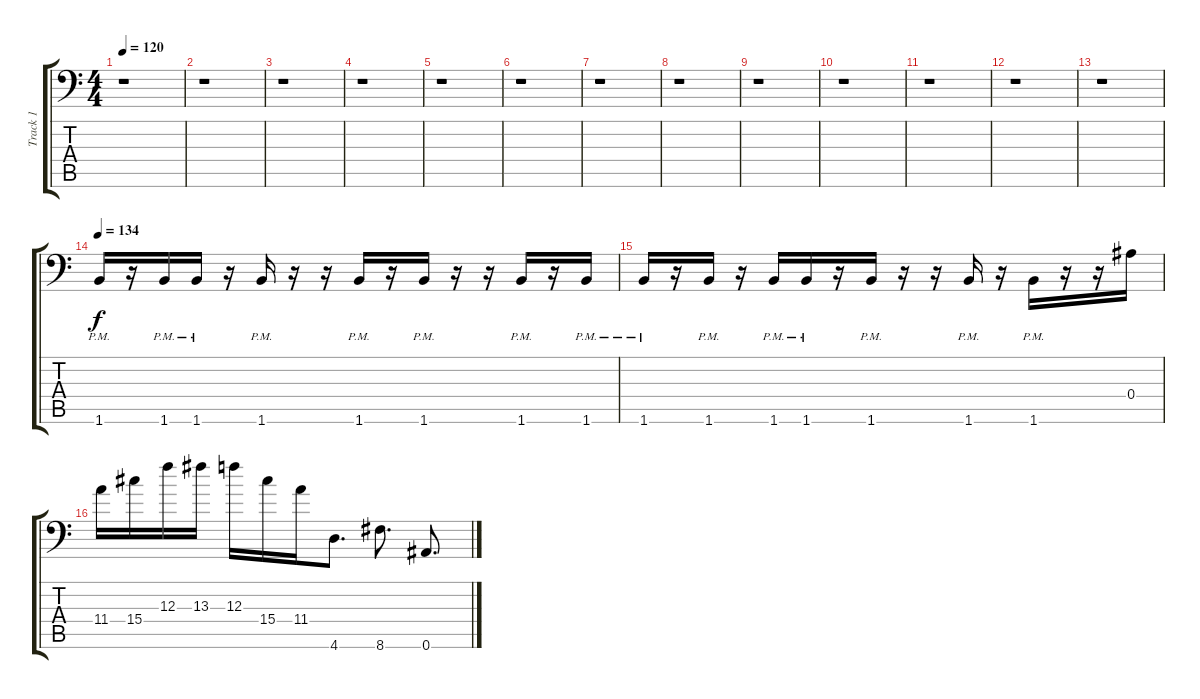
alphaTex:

\track ("Track 1" "Track 1") {instrument distortionguitar}
\staff {score tabs}
\tuning (D4 A3 F3 Bb2 F2 Bb1) {hide}
\ts (4 4)
\tempo 120
\clef f4
\ks c
r.1{dy f instrument distortionguitar} |
r.1 |
r.1 |
r.1 |
r.1 |
r.1 |
r.1 |
r.1 |
r.1 |
r.1 |
r.1 |
r.1 |
r.1 |
\tempo 134
1.6{pm}.16 r.16 1.6{pm}.16 1.6{pm}.16 r.16 1.6{pm}.16 r.16 r.16 1.6{pm}.16 r.16 1.6{pm}.16 r.16 r.16 1.6{pm}.16 r.16 1.6{pm}.16 |
1.6{pm}.16 r.16 1.6{pm}.16 r.16 1.6{pm}.16 1.6{pm}.16 r.16 1.6{pm}.16 r.16 r.16 1.6{pm}.16 r.16 1.6{pm}.16 r.16 r.16 0.4.16 |
11.4.16 15.4.16 12.3.16 13.3.16 12.3.16 15.4.16 11.4.16 4.6.8{d} 8.6.8{d} 0.6.8{d}
